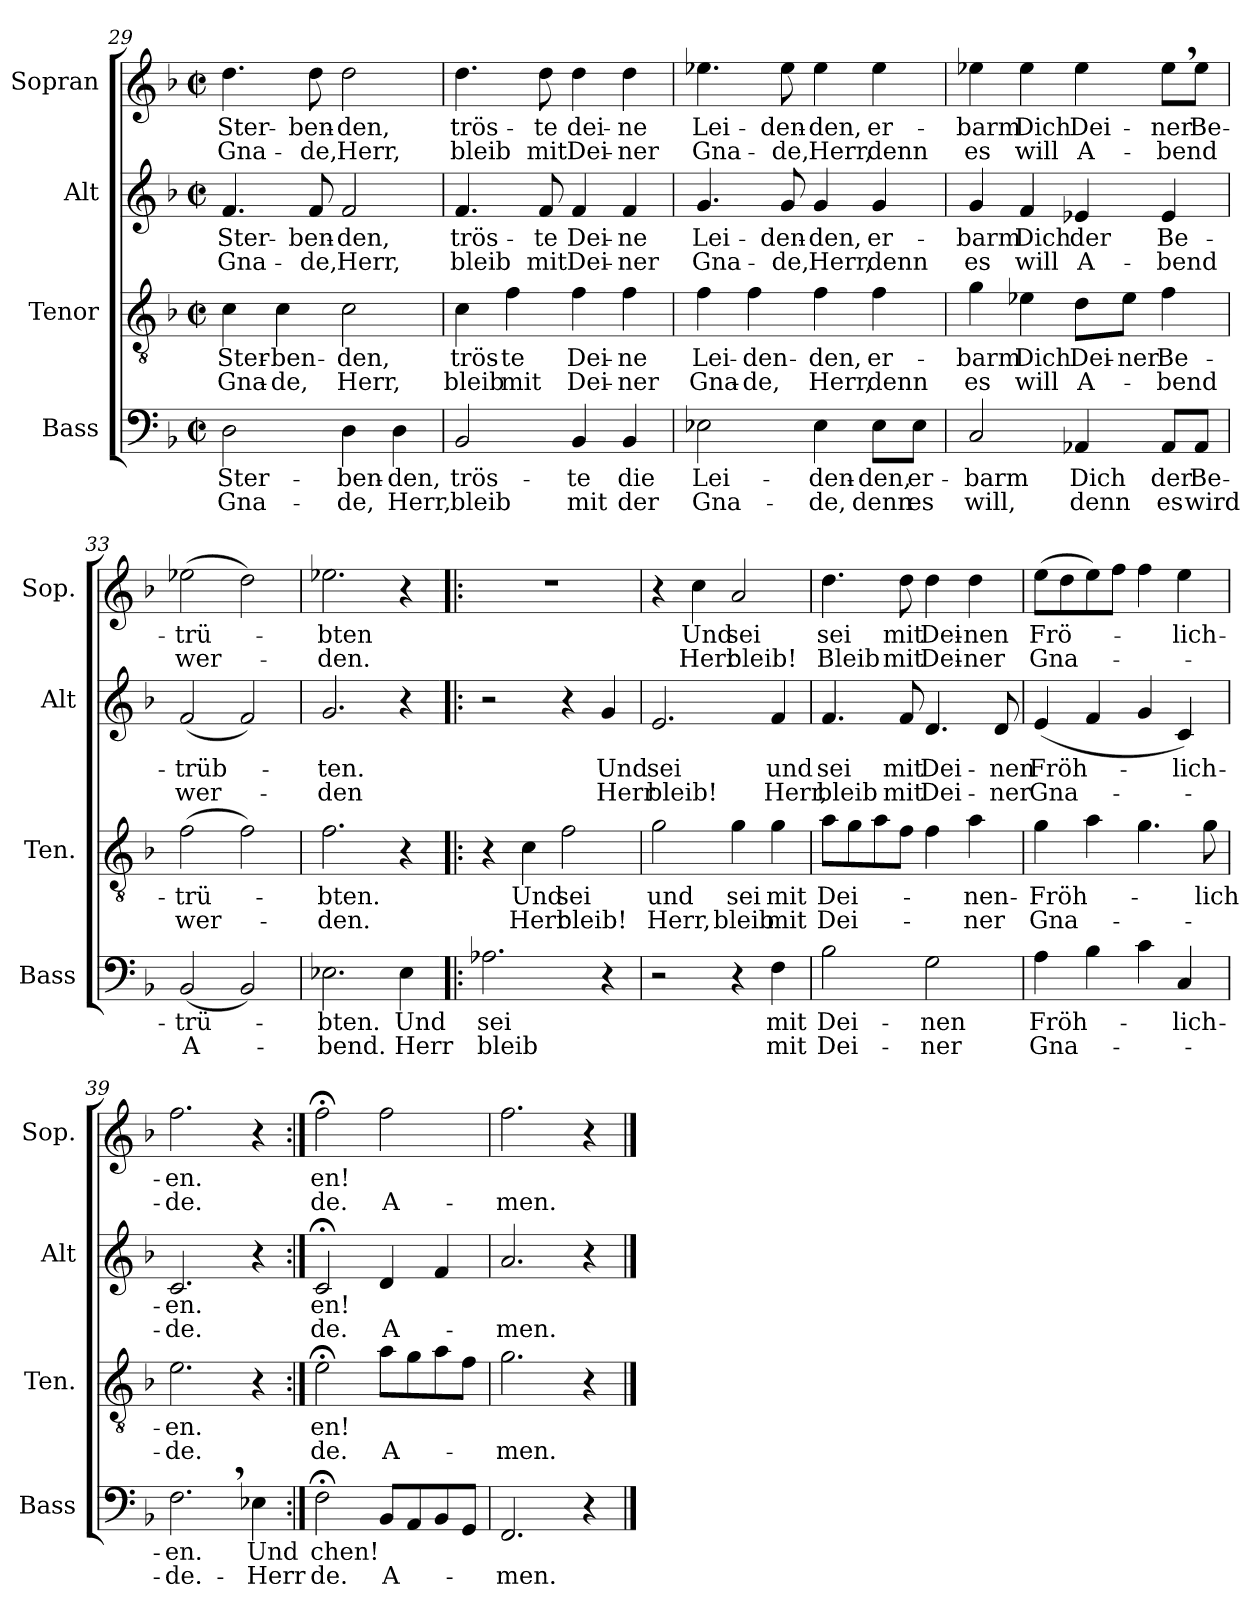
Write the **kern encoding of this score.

**kern	**text	**text	**kern	**text	**text	**kern	**text	**text	**kern	**text	**text
*part4	*part4	*part4	*part3	*part3	*part3	*part2	*part2	*part2	*part1	*part1	*part1
*staff4	*staff4	*staff4	*staff3	*staff3	*staff3	*staff2	*staff2	*staff2	*staff1	*staff1	*staff1
*I"Bass	*	*	*I"Tenor	*	*	*I"Alt	*	*	*I"Sopran	*	*
*I'Bass	*	*	*I'Ten.	*	*	*I'Alt	*	*	*I'Sop.	*	*
*clefF4	*	*	*clefGv2	*	*	*clefG2	*	*	*clefG2	*	*
*	*	*	*ITrd4c7	*	*	*	*	*	*	*	*
*k[b-]	*	*	*k[b-e-]	*	*	*k[b-]	*	*	*k[b-]	*	*
*M2/2	*	*	*M2/2	*	*	*M2/2	*	*	*M2/2	*	*
*met(c|)	*	*	*met(c|)	*	*	*met(c|)	*	*	*met(c|)	*	*
=29	=29	=29	=29	=29	=29	=29	=29	=29	=29	=29	=29
!	!LO:LY:b	!LO:LY:b	!	!LO:LY:b	!LO:LY:b	!	!LO:LY:b	!LO:LY:b	!	!LO:LY:b	!LO:LY:b
2D\	Ster-	Gna-	4F\	Ster-	Gna-	4.f/	Ster-	Gna-	4.dd\	Ster-	Gna-
!	!	!	!	!LO:LY:b	!LO:LY:b	!	!	!	!	!	!
.	.	.	4F\	-ben-	-de,	.	.	.	.	.	.
!	!	!	!	!	!	!	!LO:LY:b	!LO:LY:b	!	!LO:LY:b	!LO:LY:b
.	.	.	.	.	.	8f/	-ben-	-de,	8dd\	-ben-	-de,
!	!LO:LY:b	!LO:LY:b	!	!LO:LY:b	!LO:LY:b	!	!LO:LY:b	!LO:LY:b	!	!LO:LY:b	!LO:LY:b
4D\	-ben-	-de,	2F\	-den,	Herr,	2f/	-den,	Herr,	2dd\	-den,	Herr,
!	!LO:LY:b	!LO:LY:b	!	!	!	!	!	!	!	!	!
4D\	-den,	Herr,	.	.	.	.	.	.	.	.	.
=30	=30	=30	=30	=30	=30	=30	=30	=30	=30	=30	=30
!	!LO:LY:b	!LO:LY:b	!	!LO:LY:b	!LO:LY:b	!	!LO:LY:b	!LO:LY:b	!	!LO:LY:b	!LO:LY:b
2BB-/	trös-	bleib	4F\	trös-	bleib	4.f/	trös-	bleib	4.dd\	trös-	bleib
!	!	!	!	!LO:LY:b	!LO:LY:b	!	!	!	!	!	!
.	.	.	4B-\	-te	mit	.	.	.	.	.	.
!	!	!	!	!	!	!	!LO:LY:b	!LO:LY:b	!	!LO:LY:b	!LO:LY:b
.	.	.	.	.	.	8f/	-te	mit	8dd\	-te	mit
!	!LO:LY:b	!LO:LY:b	!	!LO:LY:b	!LO:LY:b	!	!LO:LY:b	!LO:LY:b	!	!LO:LY:b	!LO:LY:b
4BB-/	-te	mit	4B-\	Dei-	Dei-	4f/	Dei-	Dei-	4dd\	dei-	Dei-
!	!LO:LY:b	!LO:LY:b	!	!LO:LY:b	!LO:LY:b	!	!LO:LY:b	!LO:LY:b	!	!LO:LY:b	!LO:LY:b
4BB-/	die	der	4B-\	-ne	-ner	4f/	-ne	-ner	4dd\	-ne	-ner
=31	=31	=31	=31	=31	=31	=31	=31	=31	=31	=31	=31
!	!LO:LY:b	!LO:LY:b	!	!LO:LY:b	!LO:LY:b	!	!LO:LY:b	!LO:LY:b	!	!LO:LY:b	!LO:LY:b
2E-X\	Lei-	Gna-	4B-\	Lei-	Gna-	4.g/	Lei-	Gna-	4.ee-X\	Lei-	Gna-
!	!	!	!	!LO:LY:b	!LO:LY:b	!	!	!	!	!	!
.	.	.	4B-\	-den-	-de,	.	.	.	.	.	.
!	!	!	!	!	!	!	!LO:LY:b	!LO:LY:b	!	!LO:LY:b	!LO:LY:b
.	.	.	.	.	.	8g/	-den-	-de,	8ee-\	-den-	-de,
!	!LO:LY:b	!LO:LY:b	!	!LO:LY:b	!LO:LY:b	!	!LO:LY:b	!LO:LY:b	!	!LO:LY:b	!LO:LY:b
4E-\	-den-	-de,	4B-\	-den,	Herr,	4g/	-den,	Herr,	4ee-\	-den,	Herr,
!	!LO:LY:b	!LO:LY:b	!	!LO:LY:b	!LO:LY:b	!	!LO:LY:b	!LO:LY:b	!	!LO:LY:b	!LO:LY:b
8E-\L	-den,	denn	4B-\	er-	denn	4g/	er-	denn	4ee-\	er-	denn
!	!LO:LY:b	!LO:LY:b	!	!	!	!	!	!	!	!	!
8E-\J	er-	es	.	.	.	.	.	.	.	.	.
!!LO:PB:g=z
=32	=32	=32	=32	=32	=32	=32	=32	=32	=32	=32	=32
!	!LO:LY:b	!LO:LY:b	!	!LO:LY:b	!LO:LY:b	!	!LO:LY:b	!LO:LY:b	!	!LO:LY:b	!LO:LY:b
2C/	-barm	will,	4c\	-barm	es	4g/	-barm	es	4ee-X\	-barm	es
!	!	!	!	!LO:LY:b	!LO:LY:b	!	!LO:LY:b	!LO:LY:b	!	!LO:LY:b	!LO:LY:b
.	.	.	4A-X\	Dich	will	4f/	Dich	will	4ee-\	Dich	will
!	!LO:LY:b	!LO:LY:b	!	!LO:LY:b	!LO:LY:b	!	!LO:LY:b	!LO:LY:b	!	!LO:LY:b	!LO:LY:b
4AA-X/	Dich	denn	8G\L	Dei-	A-	4e-X/	der	A-	4ee-\	Dei-	A-
!	!	!	!	!LO:LY:b	!	!	!	!	!	!	!
.	.	.	8A-\J	-ner	.	.	.	.	.	.	.
!	!LO:LY:b	!LO:LY:b	!	!LO:LY:b	!LO:LY:b	!	!LO:LY:b	!LO:LY:b	!	!LO:LY:b	!LO:LY:b
8AA-/L	der	es	4B-\	Be-	-bend	4e-/	Be-	-bend	8ee-,\L	-ner	-bend
!	!LO:LY:b	!LO:LY:b	!	!	!	!	!	!	!	!LO:LY:b	!
8AA-/J	Be-	wird	.	.	.	.	.	.	8ee-\J	Be-	.
=33	=33	=33	=33	=33	=33	=33	=33	=33	=33	=33	=33
!	!LO:LY:b	!LO:LY:b	!	!LO:LY:b	!LO:LY:b	!	!LO:LY:b	!LO:LY:b	!	!LO:LY:b	!LO:LY:b
(2BB-/	-trü-	A-	(2B-\	-trü-	wer-	(2f/	-trüb-	wer-	(2ee-X\	-trü-	wer-
2BB-/)	.	.	2B-\)	.	.	2f/)	.	.	2dd\)	.	.
=34	=34	=34	=34	=34	=34	=34	=34	=34	=34	=34	=34
!	!LO:LY:b	!LO:LY:b	!	!LO:LY:b	!LO:LY:b	!	!LO:LY:b	!LO:LY:b	!	!LO:LY:b	!LO:LY:b
2.E-X\	-bten.	-bend.	2.B-\	-bten.	-den.	2.g/	-ten.	-den	2.ee-X\	-bten	-den.
!	!LO:LY:b	!LO:LY:b	!	!	!	!	!	!	!	!	!
4E-\	Und	Herr	4r	.	.	4r	.	.	4r	.	.
=35!|:	=35!|:	=35!|:	=35!|:	=35!|:	=35!|:	=35!|:	=35!|:	=35!|:	=35!|:	=35!|:	=35!|:
!	!LO:LY:b	!LO:LY:b	!	!	!	!	!	!	!	!	!
2.A-X\	sei	bleib	4r	.	.	2r	.	.	1r	.	.
!	!	!	!	!LO:LY:b	!LO:LY:b	!	!	!	!	!	!
.	.	.	4F\	Und	Herr	.	.	.	.	.	.
!	!	!	!	!LO:LY:b	!LO:LY:b	!	!	!	!	!	!
.	.	.	2B-\	sei	bleib!	4r	.	.	.	.	.
!	!	!	!	!	!	!	!LO:LY:b	!LO:LY:b	!	!	!
4r	.	.	.	.	.	4g/	Und	Herr	.	.	.
=36	=36	=36	=36	=36	=36	=36	=36	=36	=36	=36	=36
!	!	!	!	!LO:LY:b	!LO:LY:b	!	!LO:LY:b	!LO:LY:b	!	!	!
2r	.	.	2c\	und	Herr,	2.e/	sei	bleib!	4r	.	.
!	!	!	!	!	!	!	!	!	!	!LO:LY:b	!LO:LY:b
.	.	.	.	.	.	.	.	.	4cc\	Und	Herr
!	!	!	!	!LO:LY:b	!LO:LY:b	!	!	!	!	!LO:LY:b	!LO:LY:b
4r	.	.	4c\	sei	bleib	.	.	.	2a/	sei	bleib!
!	!LO:LY:b	!LO:LY:b	!	!LO:LY:b	!LO:LY:b	!	!LO:LY:b	!LO:LY:b	!	!	!
4F\	mit	mit	4c\	mit	mit	4f/	und	Herr,	.	.	.
!!LO:LB:g=z
=37	=37	=37	=37	=37	=37	=37	=37	=37	=37	=37	=37
!	!LO:LY:b	!LO:LY:b	!	!LO:LY:b	!LO:LY:b	!	!LO:LY:b	!LO:LY:b	!	!LO:LY:b	!LO:LY:b
2B-\	Dei-	Dei-	8d\L	Dei-	Dei-	4.f/	sei	bleib	4.dd\	sei	Bleib
.	.	.	8c\	.	.	.	.	.	.	.	.
.	.	.	8d\	.	.	.	.	.	.	.	.
!	!	!	!	!	!	!	!LO:LY:b	!LO:LY:b	!	!LO:LY:b	!LO:LY:b
.	.	.	8B-\J	.	.	8f/	mit	mit	8dd\	mit	mit
!	!LO:LY:b	!LO:LY:b	!	!	!	!	!LO:LY:b	!LO:LY:b	!	!LO:LY:b	!LO:LY:b
2G\	-nen	-ner	4B-\	.	.	4.d/	Dei-	Dei-	4dd\	Dei-	Dei-
!	!	!	!	!LO:LY:b	!LO:LY:b	!	!	!	!	!LO:LY:b	!LO:LY:b
.	.	.	4d\	-nen-	-ner	.	.	.	4dd\	-nen	-ner
!	!	!	!	!	!	!	!LO:LY:b	!LO:LY:b	!	!	!
.	.	.	.	.	.	8d/	-nen	-ner	.	.	.
=38	=38	=38	=38	=38	=38	=38	=38	=38	=38	=38	=38
!	!LO:LY:b	!LO:LY:b	!	!LO:LY:b	!LO:LY:b	!	!LO:LY:b	!LO:LY:b	!	!LO:LY:b	!LO:LY:b
4A\	Fröh-	Gna-	4c\	Fröh-	Gna-	(4e/	Fröh-	Gna-	(8ee\L	Frö-	Gna-
.	.	.	.	.	.	.	.	.	8dd\	.	.
4B-\	.	.	4d\	.	.	4f/	.	.	8ee\)	.	.
.	.	.	.	.	.	.	.	.	8ff\J	.	.
4c\	.	.	4.c\	.	.	4g/	.	.	4ff\	.	.
!	!LO:LY:b	!	!	!	!	!	!LO:LY:b	!	!	!LO:LY:b	!
4C/	-lich-	.	.	.	.	4c/)	-lich-	.	4ee\	-lich-	.
!	!	!	!	!LO:LY:b	!	!	!	!	!	!	!
.	.	.	8c\	-lich-	.	.	.	.	.	.	.
=39	=39	=39	=39	=39	=39	=39	=39	=39	=39	=39	=39
!	!LO:LY:b	!LO:LY:b	!	!LO:LY:b	!LO:LY:b	!	!LO:LY:b	!LO:LY:b	!	!LO:LY:b	!LO:LY:b
2.F,\	-en.	-de.-	2.A\	-en.	-de.	2.c/	-en.	-de.	2.ff\	-en.	-de.
!	!LO:LY:b	!LO:LY:b	!	!	!	!	!	!	!	!	!
4E-X\	Und	-Herr	4r	.	.	4r	.	.	4r	.	.
=40:|!	=40:|!	=40:|!	=40:|!	=40:|!	=40:|!	=40:|!	=40:|!	=40:|!	=40:|!	=40:|!	=40:|!
*	*	*	*	*	*	*	*	*	*MM80	*	*
!	!LO:LY:b	!LO:LY:b	!	!LO:LY:b	!LO:LY:b	!	!LO:LY:b	!LO:LY:b	!	!LO:LY:b	!LO:LY:b
2F;<\	chen!	de.	2A;<\	en!	de.	2c;</	en!	de.	2ff;<\	en!	de.
!	!	!LO:LY:b	!	!	!LO:LY:b	!	!	!LO:LY:b	!	!	!LO:LY:b
8BB-/L	.	A-	8d\L	.	A-	4d/	.	A-	2ff\	.	A-
8AA/	.	.	8c\	.	.	.	.	.	.	.	.
8BB-/	.	.	8d\	.	.	4f/	.	.	.	.	.
8GG/J	.	.	8B-\J	.	.	.	.	.	.	.	.
=41	=41	=41	=41	=41	=41	=41	=41	=41	=41	=41	=41
!	!	!LO:LY:b	!	!	!LO:LY:b	!	!	!LO:LY:b	!	!	!LO:LY:b
2.FF/	.	-men.	2.c\	.	-men.	2.a/	.	-men.	2.ff\	.	-men.
4r	.	.	4r	.	.	4r	.	.	4r	.	.
==	==	==	==	==	==	==	==	==	==	==	==
*-	*-	*-	*-	*-	*-	*-	*-	*-	*-	*-	*-
